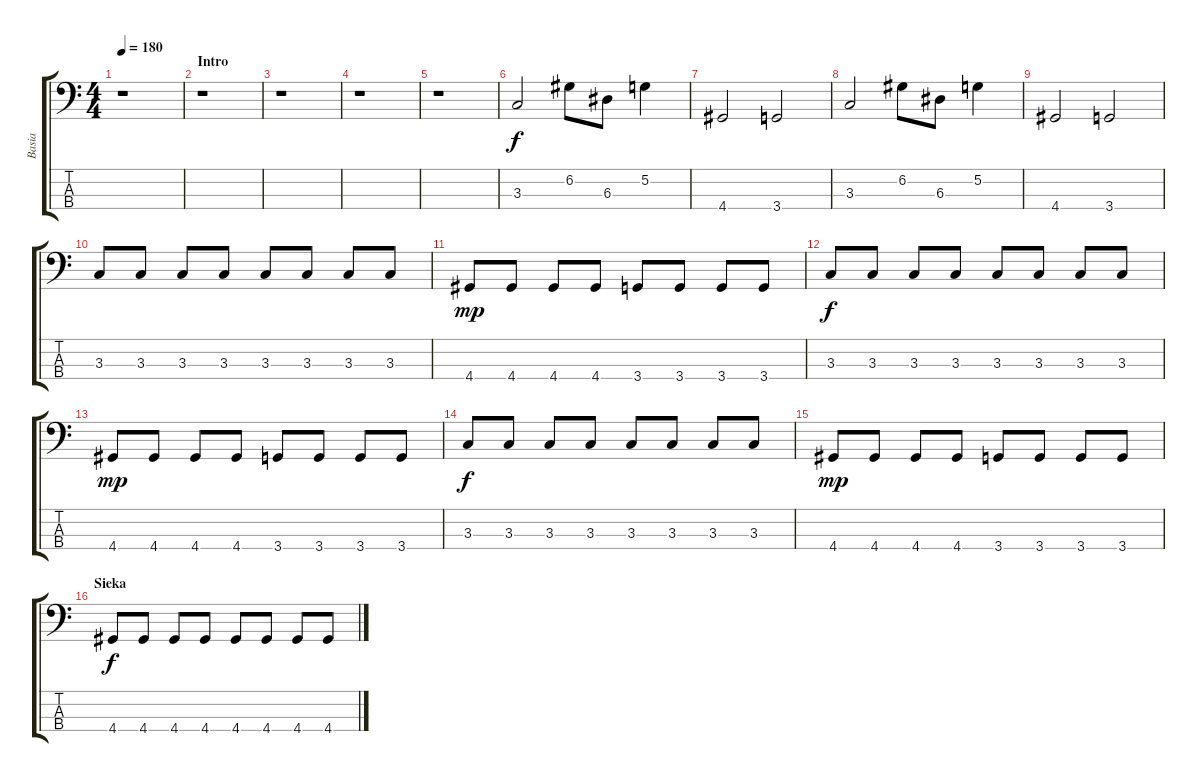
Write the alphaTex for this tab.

\track ("Basia" "Basia") {instrument electricbassfinger}
\staff {score tabs}
\tuning (G2 D2 A1 E1) {hide}
\ts (4 4)
\tempo 180
\clef f4
\ks c
r.1{dy f instrument electricbassfinger} |
\section ("" "Intro")
r.1 |
r.1 |
r.1 |
r.1 |
3.3.2 6.2.8 6.3.8 5.2.4 |
4.4.2 3.4.2 |
3.3.2 6.2.8 6.3.8 5.2.4 |
4.4.2 3.4.2 |
3.3.8 3.3.8 3.3.8 3.3.8 3.3.8 3.3.8 3.3.8 3.3.8 |
4.4.8{dy mp} 4.4.8 4.4.8 4.4.8 3.4.8 3.4.8 3.4.8 3.4.8 |
3.3.8{dy f} 3.3.8 3.3.8 3.3.8 3.3.8 3.3.8 3.3.8 3.3.8 |
4.4.8{dy mp} 4.4.8 4.4.8 4.4.8 3.4.8 3.4.8 3.4.8 3.4.8 |
3.3.8{dy f} 3.3.8 3.3.8 3.3.8 3.3.8 3.3.8 3.3.8 3.3.8 |
4.4.8{dy mp} 4.4.8 4.4.8 4.4.8 3.4.8 3.4.8 3.4.8 3.4.8 |
\section ("" "Sieka")
4.4.8{dy f} 4.4.8 4.4.8 4.4.8 4.4.8 4.4.8 4.4.8 4.4.8
